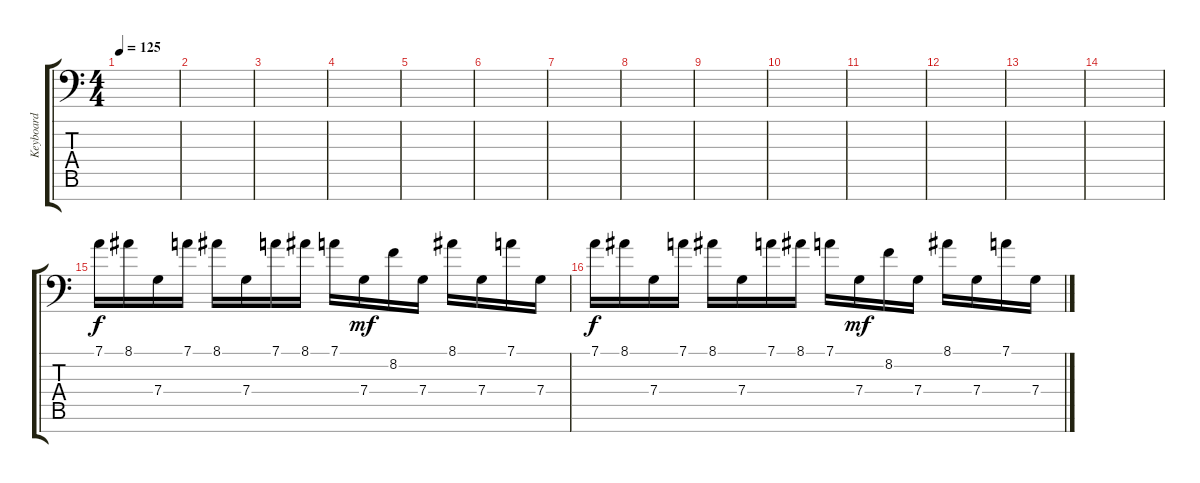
\track ("Keyboard" "Keyboard") {instrument synthbrass1}
\staff {score tabs}
\tuning (D4 A3 F3 C3 G2 D2 G1) {hide}
\ts (4 4)
\tempo 125
\clef f4
\ks c
|
|
|
|
|
|
|
|
|
|
|
|
|
|
7.1.16{dy f} 8.1.16 7.4.16 7.1.16 8.1.16 7.4.16 7.1.16 8.1.16 7.1.16 7.4.16{dy mf} 8.2.16 7.4.16 8.1.16 7.4.16 7.1.16 7.4.16 |
7.1.16{dy f} 8.1.16 7.4.16 7.1.16 8.1.16 7.4.16 7.1.16 8.1.16 7.1.16 7.4.16{dy mf} 8.2.16 7.4.16 8.1.16 7.4.16 7.1.16 7.4.16
